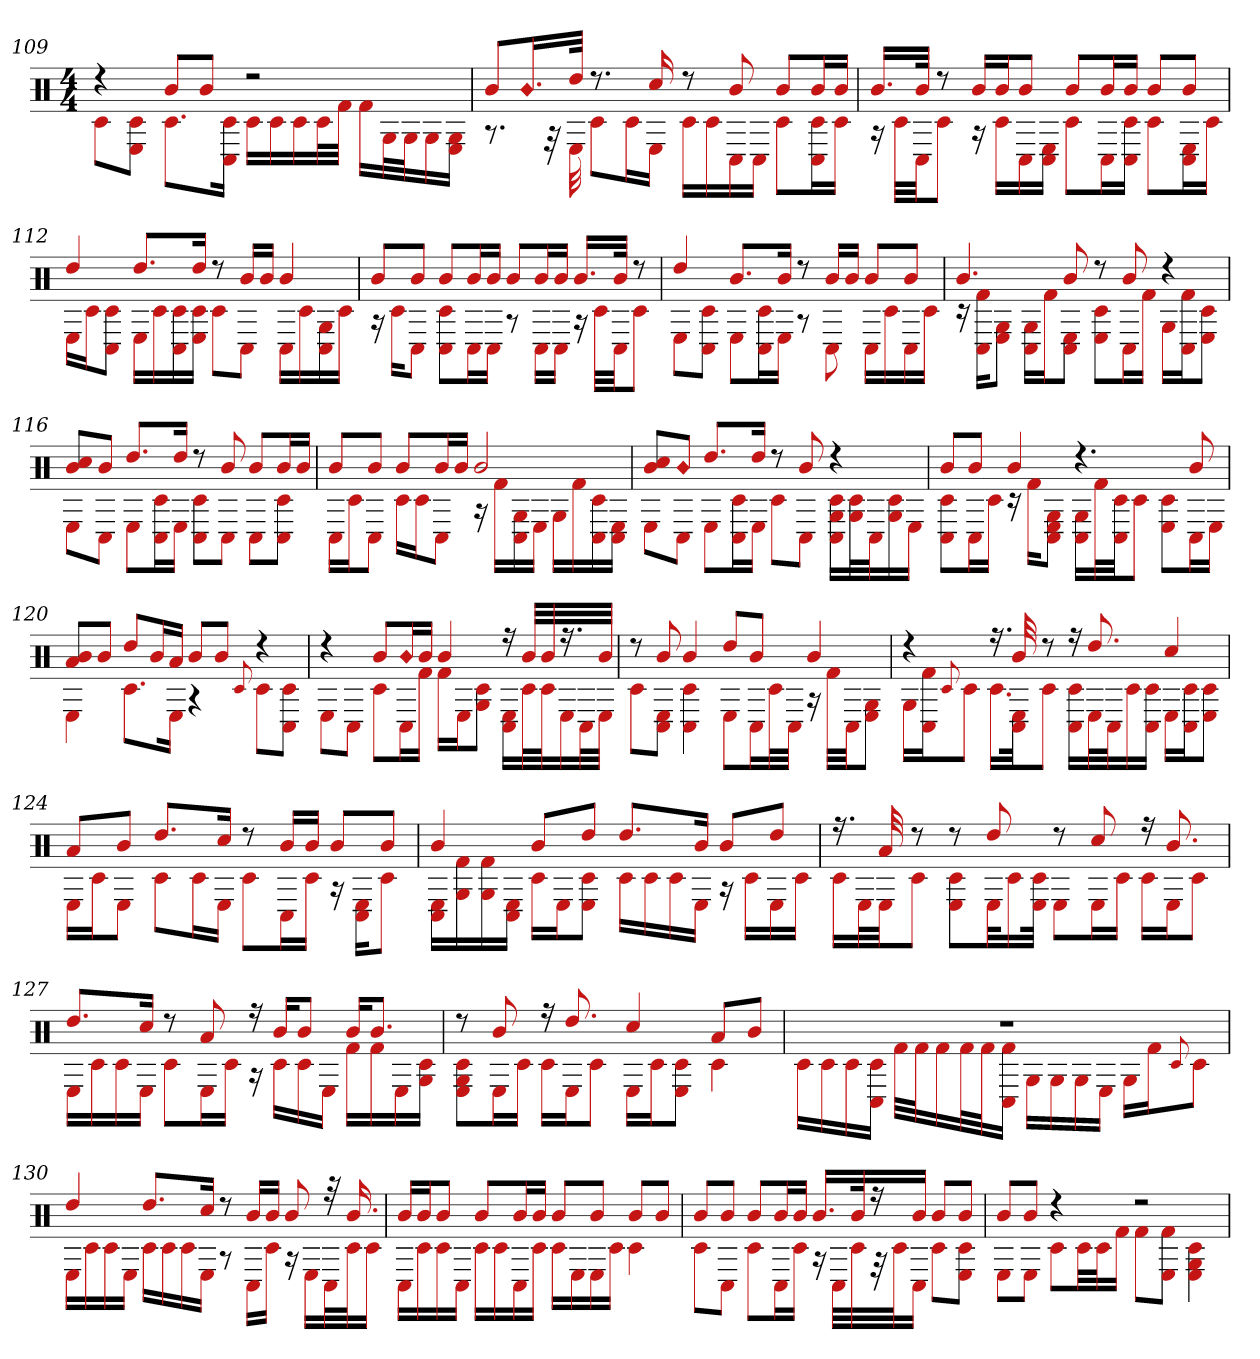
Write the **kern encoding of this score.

**kern
*part1
*staff1
*clefX
*k[]
*M4/4
=109
*^
4r	8c#L
.	8c# 8EJ
8bL	8.c#L
8bJ	.
.	16c# 16C#Jk
2r	16c#LL
.	16c#
.	16c#
.	32c#L
.	32f#JJJ
.	16f#LL
.	32GL
.	32GJ
.	16G
.	16G 16EJJ
=110	=110
8bL	8.r
!LO:N:head=diamond	!
16.bL	.
.	32r
32ddJJk	32E
8.r	8c#L
.	16c#L
16cc#	16EJJ
8r	16c#LL
.	16c#
8b	16C#
.	16C#JJ
8bL	8c#L
16bL	16c# 16C#L
16bJJ	16c#JJ
=111	=111
16.bLL	16r
.	32c#LLL
32bJJk	32C#JJ
8r	8c#J
16bLL	16r
16bJ	16c#LL
8bJ	16C#
.	16E 16C#JJ
8bL	8c#L
16bL	16C#L
16bJJ	16c# 16C#JJ
8bL	8c#L
8bJ	16C# 16EL
.	16c#JJ
=112	=112
4dd	16ELL
.	16c#J
.	8c# 8C#J
8.ddL	16ELL
.	16c#
.	16c# 16C#
16ddJk	16c# 16EJJ
8r	8c#L
16bLL	8C#J
16bJJ	.
4b	16C#LL
.	16c#
.	16C# 16G
.	16c#JJ
=113	=113
8bL	16r
.	16c#KL
8bJ	8C#J
8bL	8C# 8c#L
16bL	16C#L
16bJJ	16C#JJ
8bL	8r
16bL	16C#LL
16bJJ	16C#JJ
16.bLL	16r
.	32c#LLL
32bJJk	32C#JJ
8r	8c#J
=114	=114
4dd	8EL
.	8c# 8C#J
8.bL	8EL
.	16C# 16c#L
16bJk	16EJJ
8r	8r
16bLL	8C#
16bJJ	.
8bL	16C#LL
.	16c#
8bJ	16C#
.	16c#JJ
=115	=115
4.b	16r
.	16f# 16C#KL
.	8G 8EJ
.	16C# 16GLL
.	16f#J
8b	8C# 8EJ
8r	8c# 8EL
8b	16C#L
.	16f#JJ
4r	16GLL
.	16f# 16C#J
.	8c# 8EJ
=116	=116
8cc# 8bL	8EL
8bJ	8C#J
8.ddL	8EL
.	16C# 16c#L
16ddJk	16EJJ
8r	8C# 8c#L
8b	8C#J
8bL	8C#L
16bL	8C# 8c#J
16bJJ	.
=117	=117
8bL	16C#LL
.	16c#J
8bJ	8C#J
8bL	16c#LL
.	16c#J
16bL	8C#J
16bJJ	.
2b	16r
.	16f#LL
.	16C# 16G
.	16EJJ
.	16GLL
.	16f#
.	16c# 16C#
.	16E 16C#JJ
=118	=118
8cc# 8bL	8EL
!LO:N:head=diamond	!
8bJ	8C#J
8.ddL	8EL
.	16C# 16c#L
16ddJk	16EJJ
8r	8c#L
8b	8C#J
4r	16C# 16c# 16GLL
.	32c# 32GL
.	32C#J
.	16c# 16G
.	16EJJ
=119	=119
8bL	8C# 8c#L
8bJ	16C#L
.	16c#JJ
4b	16r
.	16f#KL
.	8C# 8G 8EJ
4.r	16C# 16GLL
.	32f#L
.	32C# 32c#JJ
.	8c#J
.	8c# 8EL
8b	16C#L
.	16EJJ
=120	=120
8a 8bL	4E
8bJ	.
8ddL	8.c#L
16bL	.
16aJJ	16EJk
8bL	4r
8bJ	.
.	8qqc#
4r	8c#L
.	8C# 8c#J
=121	=121
4r	8EL
.	8C#J
8bL	8c#L
!LO:N:head=diamond	!
16bL	16C#L
16bJJ	16f#JJ
4b	16f#LL
.	16EJ
.	8G 8c#J
16r	16C# 16ELL
32bLLL	32c#L
32b	32c#J
16.r	16E
.	32C#L
32bJJJ	32EJJJ
=122	=122
8r	8c#L
8b	8C# 8EJ
4b	4c# 4C#
8ddL	8EL
8bJ	16C#L
.	32c#L
.	32C#JJJ
4b	16r
.	32f#LLL
.	32C#JJ
.	8G 8EJ
=123	=123
4r	16GLL
.	16f# 16C#J
.	8qqc#
.	8c#J
16.r	16.c#LL
32b	32E 32C#Jk
8r	8c#J
16r	16C# 16c#LL
8.dd	32EL
.	32C#J
.	16c#
.	16c# 16C#JJ
4cc#	16ELL
.	16c# 16C#J
.	8c# 8EJ
=124	=124
8aL	16ELL
.	16c#J
8bJ	8EJ
8.ddL	8c#L
.	16c#L
16cc#Jk	16EJJ
8r	8c#L
16bLL	16C#L
16bJJ	16c#JJ
8bL	16r
.	16C# 16EKL
8bJ	8c#J
=125	=125
4b	16C# 16ELL
.	16f# 16G
.	16f# 16G
.	16E 16C#JJ
8bL	16c#LL
.	16EJ
8ddJ	8c# 8EJ
8.ddL	16c#LL
.	16c#
.	16c#
16bJk	16EJJ
8bL	16r
.	16c#LL
8ddJ	16E
.	16c#JJ
=126	=126
16.r	16c#LL
.	32EL
32a	32EJJ
8r	8c#J
8r	8c# 8EL
8dd	32EkL
.	16c#
.	32E 32c#JJk
8r	8EL
8cc#	16EL
.	16c#JJ
16r	16c#LL
8.b	16EJ
.	8c#J
=127	=127
8.ddL	16ELL
.	16c#
.	16c#
16cc#Jk	16EJJ
8r	8c#L
8a	16EL
.	16c#JJ
16r	16r
16bKL	16c#LL
8bJ	16c#
.	16EJJ
16bKL	16f#LL
8.bJ	16f#
.	16E
.	16c# 16GJJ
=128	=128
8r	8c# 8G 8EL
8b	16EL
.	16c#JJ
16r	16c#LL
8.dd	16EJ
.	8c#J
4cc#	16ELL
.	16c#J
.	8c# 8EJ
8aL	4c#
8bJ	.
=129	=129
1r	16c#LL
.	16c#
.	16c#
.	16c# 16C#JJ
.	32f#LLL
.	32f#J
.	16f#
.	32f#L
.	32f#J
.	16f# 16C#JJ
.	16GLL
.	16G
.	16G
.	16EJJ
.	16GLL
.	16f#J
.	8qqc#
.	8c#J
=130	=130
4dd	16ELL
.	16c#
.	16c#
.	16EJJ
8.ddL	16c#LL
.	16c#
.	16c#
16cc#Jk	16EJJ
8r	8r
16bLL	16C#LL
16bJJ	16c#JJ
8b	16r
.	16ELL
32r	32C#L
16.b	32c#J
.	16c#JJ
=131	=131
16bLL	16C#LL
16bJ	16c#
8bJ	16c#
.	16C#JJ
8bL	16c#LL
.	16c#
16bL	16C#
16bJJ	16c#JJ
8bL	16c#LL
.	16E
8bJ	16E
.	16c#JJ
8bL	4c#
8bJ	.
=132	=132
8bL	8c#L
8bJ	8C#J
8bL	8c#L
16bL	16C#L
16bJJ	16c#JJ
16.bLL	16r
.	32C#LLL
32bk	32c#
16r	32r
.	32c#J
16bJJ	16C#JJ
8bL	8c#L
8bJ	8c# 8EJ
=133	=133
8bL	8EL
8bJ	8EJ
4r	8c#L
.	32c#LL
.	32c#J
.	16f#JJ
2r	8f#L
.	8f# 8EJ
.	4G 4c# 4E
*v	*v
=
*-
